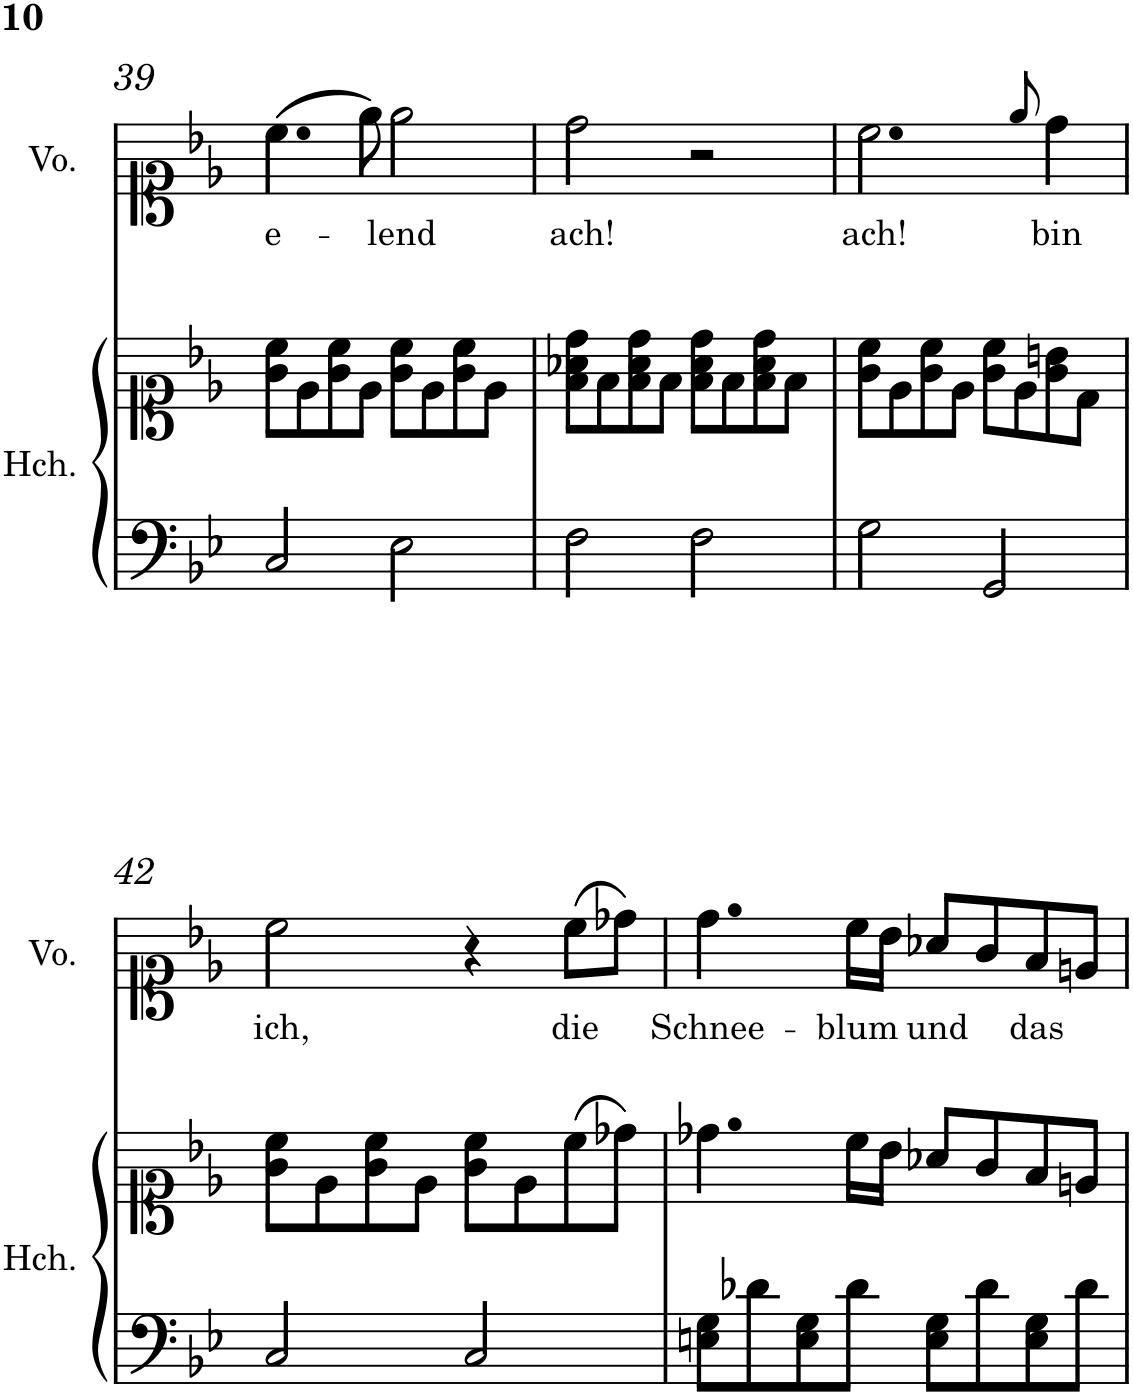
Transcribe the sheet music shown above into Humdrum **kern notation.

**kern	**kern	**kern	**text
*part2	*part2	*part1	*part1
*staff3	*staff2	*staff1	*staff1
*I"Harpsichord	*	*I"Voice	*
*I'Hch.	*	*I'Vo.	*
!!LO:PB:g=z
*clefF4	*clefC1	*clefC1	*
*k[b-e-]	*k[b-e-]	*k[b-e-]	*
*M4/4	*M4/4	*M4/4	*
*met(c)	*met(c)	*met(c)	*
=39	=39	=39	=39
!	!	!	!LO:LY:b
2C/	8g\ 8cc\L	(4.cc\	e-
.	8e-\	.	.
.	8g\ 8cc\	.	.
.	8e-\J	8ee-\)	.
!	!	!	!LO:LY:b
2E-\	8g\ 8cc\L	2ee-\	-lend
.	8e-\	.	.
.	8g\ 8cc\	.	.
.	8e-\J	.	.
=40	=40	=40	=40
!	!	!	!LO:LY:b
2F\	8f\ 8a-X\ 8dd\L	2dd\	ach!
.	8f\	.	.
.	8f\ 8a-\ 8dd\	.	.
.	8f\J	.	.
2F\	8f\ 8a-\ 8dd\L	2r	.
.	8f\	.	.
.	8f\ 8a-\ 8dd\	.	.
.	8f\J	.	.
=41	=41	=41	=41
!	!	!	!LO:LY:b
2G\	8g\ 8cc\L	2.cc\	ach!
.	8e-\	.	.
.	8g\ 8cc\	.	.
.	8e-\J	.	.
2GG/	8g\ 8cc\L	.	.
.	8e-\	.	.
.	.	8qee-/	.
!	!	!	!LO:LY:b
.	8g\ 8bn\	4dd\	bin
.	8d\J	.	.
!!LO:LB:g=z
=42	=42	=42	=42
!	!	!	!LO:LY:b
2C/	8g\ 8cc\L	2cc\	ich,
.	8e-\	.	.
.	8g\ 8cc\	.	.
.	8e-\J	.	.
2C/	8g\ 8cc\L	4r	.
.	8e-\	.	.
!	!	!	!LO:LY:b
.	(8cc\	(8cc\L	die
.	8dd-X\J)	8dd-X\J)	.
=43	=43	=43	=43
!	!	!	!LO:LY:b
8En\ 8G\L	4.dd-X\	4.dd\	Schnee-
8d-X\	.	.	.
8E\ 8G\	.	.	.
!	!	!	!LO:LY:b
8d-\J	16cc\LL	16cc\LL	-blum
.	16b-\JJ	16b-\JJ	.
!	!	!	!LO:LY:b
8E\ 8G\L	8a-X/L	8a-X/L	und
8d-\	8g/	8g/	.
!	!	!	!LO:LY:b
8E\ 8G\	8f/	8f/	das
8d-\J	8en/J	8en/J	.
=	=	=	=
*-	*-	*-	*-
